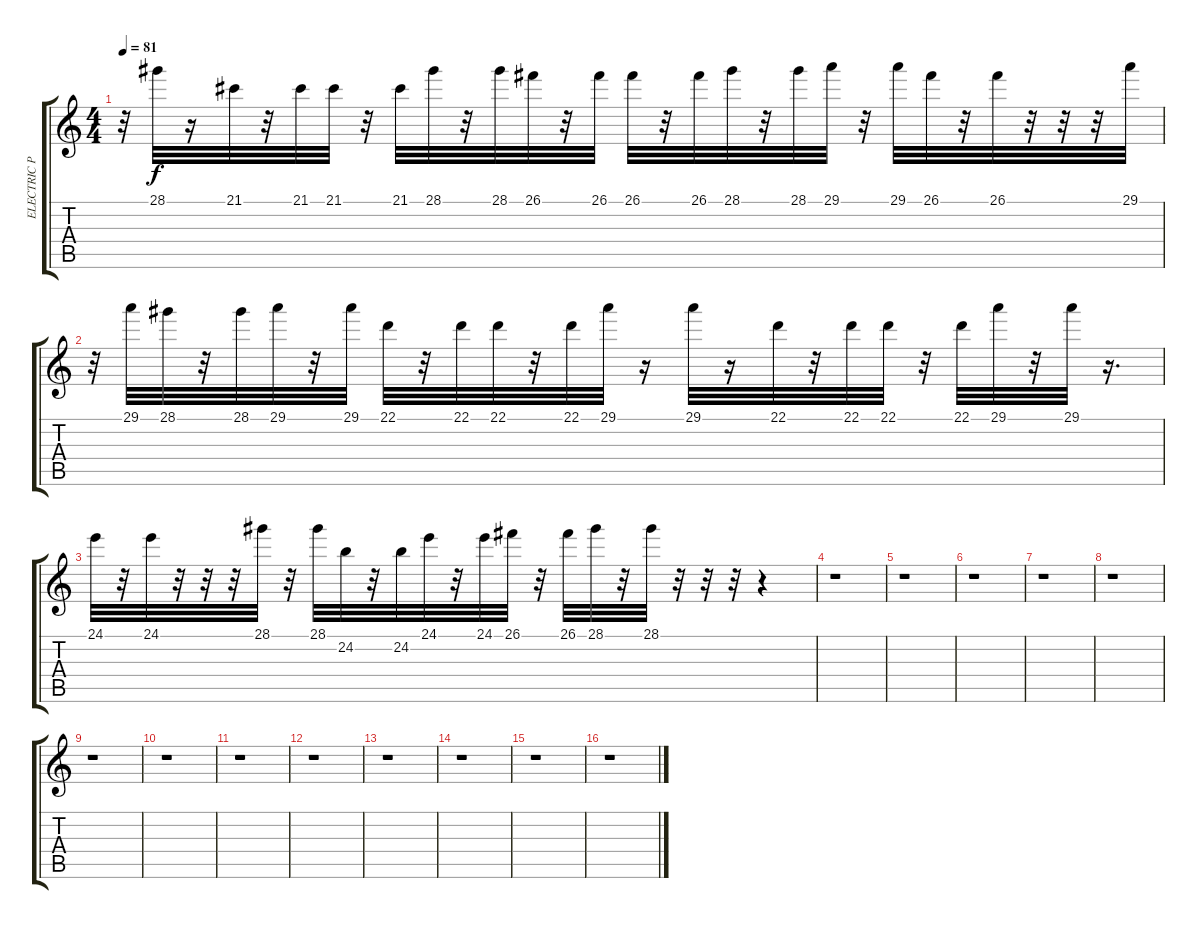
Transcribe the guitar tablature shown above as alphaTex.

\track ("ELECTRIC PIANO2" "ELECTRIC P") {instrument clarinet}
\staff {score tabs}
\tuning (E4 B3 G3 D3 A2 E2) {hide}
\ts (4 4)
\tempo 81
\clef g2
\ks c
r.32{dy f} 28.1.32 r.16 21.1.32 r.32 21.1.32 21.1.32 r.32 21.1.32 28.1.32 r.32 28.1.32 26.1.32 r.32 26.1.32 26.1.32 r.32 26.1.32 28.1.32 r.32 28.1.32 29.1.32 r.32 29.1.32 26.1.32 r.32 26.1.32 r.32 r.32 r.32 29.1.32 |
r.32 29.1.32 28.1.32 r.32 28.1.32 29.1.32 r.32 29.1.32 22.1.32 r.32 22.1.32 22.1.32 r.32 22.1.32 29.1.32 r.16 29.1.32 r.16 22.1.32 r.32 22.1.32 22.1.32 r.32 22.1.32 29.1.32 r.32 29.1.32 r.16{d} |
24.1.32 r.32 24.1.32 r.32 r.32 r.32 28.1.32 r.32 28.1.32 24.2.32 r.32 24.2.32 24.1.32 r.32 24.1.32 26.1.32 r.32 26.1.32 28.1.32 r.32 28.1.32 r.32 r.32 r.32 r.4 |
r.1 |
r.1 |
r.1 |
r.1 |
r.1 |
r.1 |
r.1 |
r.1 |
r.1 |
r.1 |
r.1 |
r.1 |
r.1
